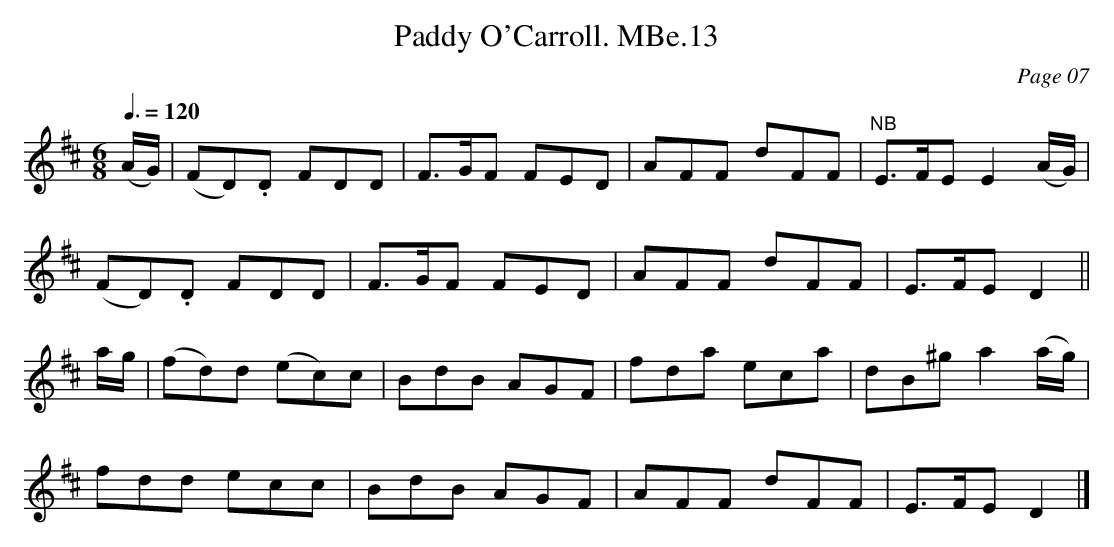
X:1
C:Page 07
T:Paddy O'Carroll. MBe.13
M:6/8
L:1/8
Q:3/8=120
K:D
(A/G/)|(FD).D FDD|F>GF FED|AFF dFF|"^NB"E>FE E2 (A/G/)|
(FD).D FDD|F>GF FED|AFF dFF|E>FE D2||
a/g/|(fd)d (ec)c|BdB AGF|fda eca|dB^g a2 (a/g/)|
fdd ecc|BdB AGF|AFF dFF|E>FE D2|]
